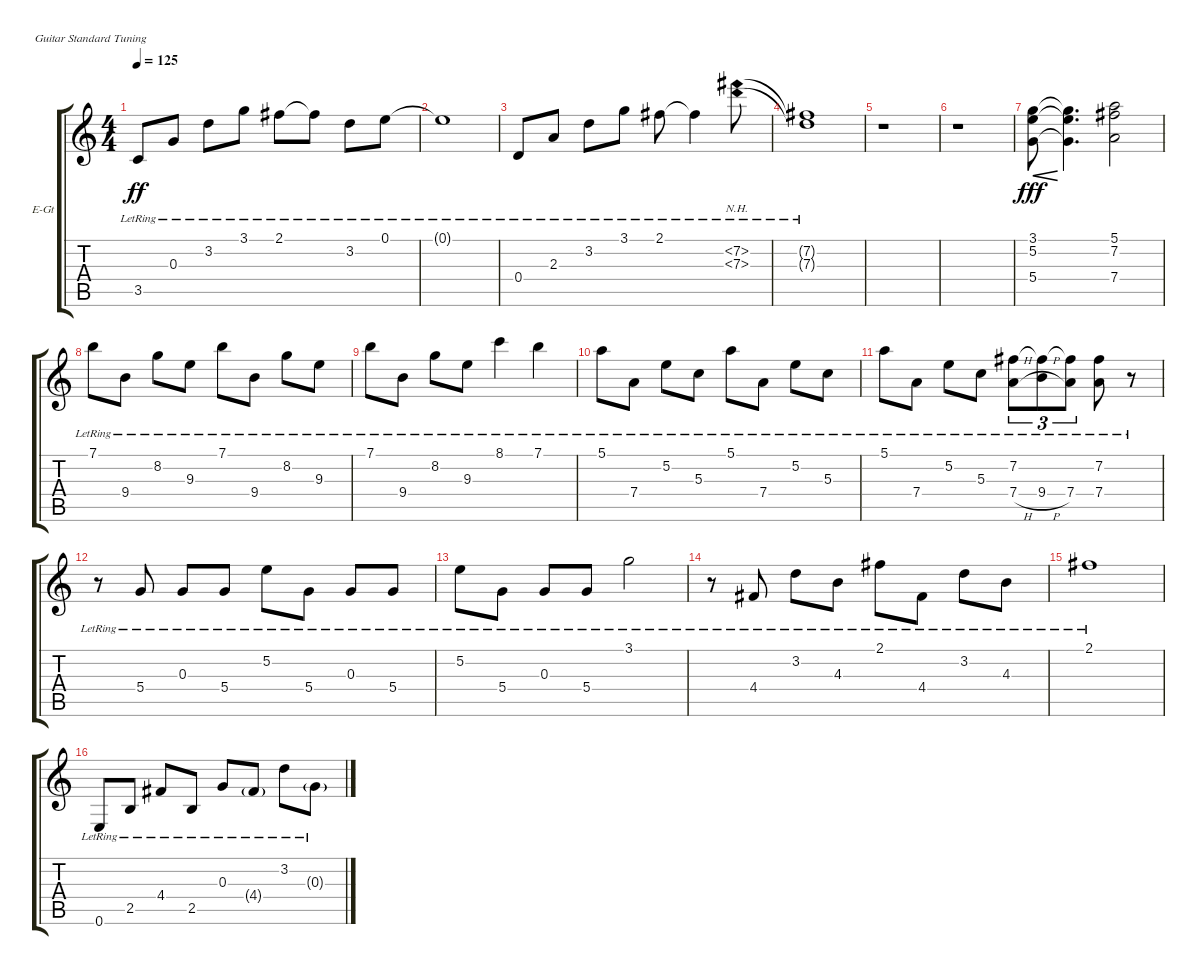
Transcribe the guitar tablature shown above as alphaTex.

\defaultSystemsLayout 4
\bracketExtendMode groupsimilarinstruments
\firstSystemTrackNameOrientation horizontal
\otherSystemsTrackNameOrientation horizontal
\track ("Rhythm Clean" "E-Gt") {instrument electricguitarclean}
\staff {score tabs}
\tuning (E4 B3 G3 D3 A2 E2)
\ts (4 4)
\tempo 125
\clef g2
\ks c
3.5{lr}.8{dy ff} 0.3{lr}.8 3.2{lr}.8 3.1{lr}.8 2.1{lr}.8 2.1{lr t}.8 3.2{lr}.8 0.1{lr}.8 |
0.1{lr t}.1 |
0.4{lr}.8 2.3{lr}.8 3.2{lr}.8 3.1{lr}.8 2.1{lr}.8 2.1{lr t}.4 (7.2{nh lr} 7.3{nh lr}).8 |
(7.2{lr t} 7.3{lr t}).1 |
r.1 |
r.1 |
(3.1 5.2 5.4).8{cre dy fff} (3.1{t} 5.2{t} 5.4{t}).4{d} (5.1 7.2 7.4).2 |
7.1{lr}.8 9.4{lr}.8 8.2{lr}.8 9.3{lr}.8 7.1{lr}.8 9.4{lr}.8 8.2{lr}.8 9.3{lr}.8 |
7.1{lr}.8 9.4{lr}.8 8.2{lr}.8 9.3{lr}.8 8.1{lr}.4 7.1{lr}.4 |
5.1{lr}.8 7.4{lr}.8 5.2{lr}.8 5.3{lr}.8 5.1{lr}.8 7.4{lr}.8 5.2{lr}.8 5.3{lr}.8 |
5.1{lr}.8 7.4{lr}.8 5.2{lr}.8 5.3{lr}.8 (7.2{lr} 7.4{h lr}).8{tu (3 2)} (7.2{lr t} 9.4{h lr}).8{tu (3 2)} (7.2{lr t} 7.4{lr}).8{tu (3 2)} (7.2{lr} 7.4{lr}).8 r.8 |
r.8 5.4{lr}.8 0.3{lr}.8 5.4{lr}.8 5.2{lr}.8 5.4{lr}.8 0.3{lr}.8 5.4{lr}.8 |
5.2{lr}.8 5.4{lr}.8 0.3{lr}.8 5.4{lr}.8 3.1{lr}.2 |
r.8 4.4{lr}.8 3.2{lr}.8 4.3{lr}.8 2.1{lr}.8 4.4{lr}.8 3.2{lr}.8 4.3{lr}.8 |
2.1{lr}.1 |
0.6{lr}.8 2.5{lr}.8 4.4{lr}.8 2.5{lr}.8 0.3{lr}.8 4.4{g lr}.8 3.2{lr}.8 0.3{g lr}.8
